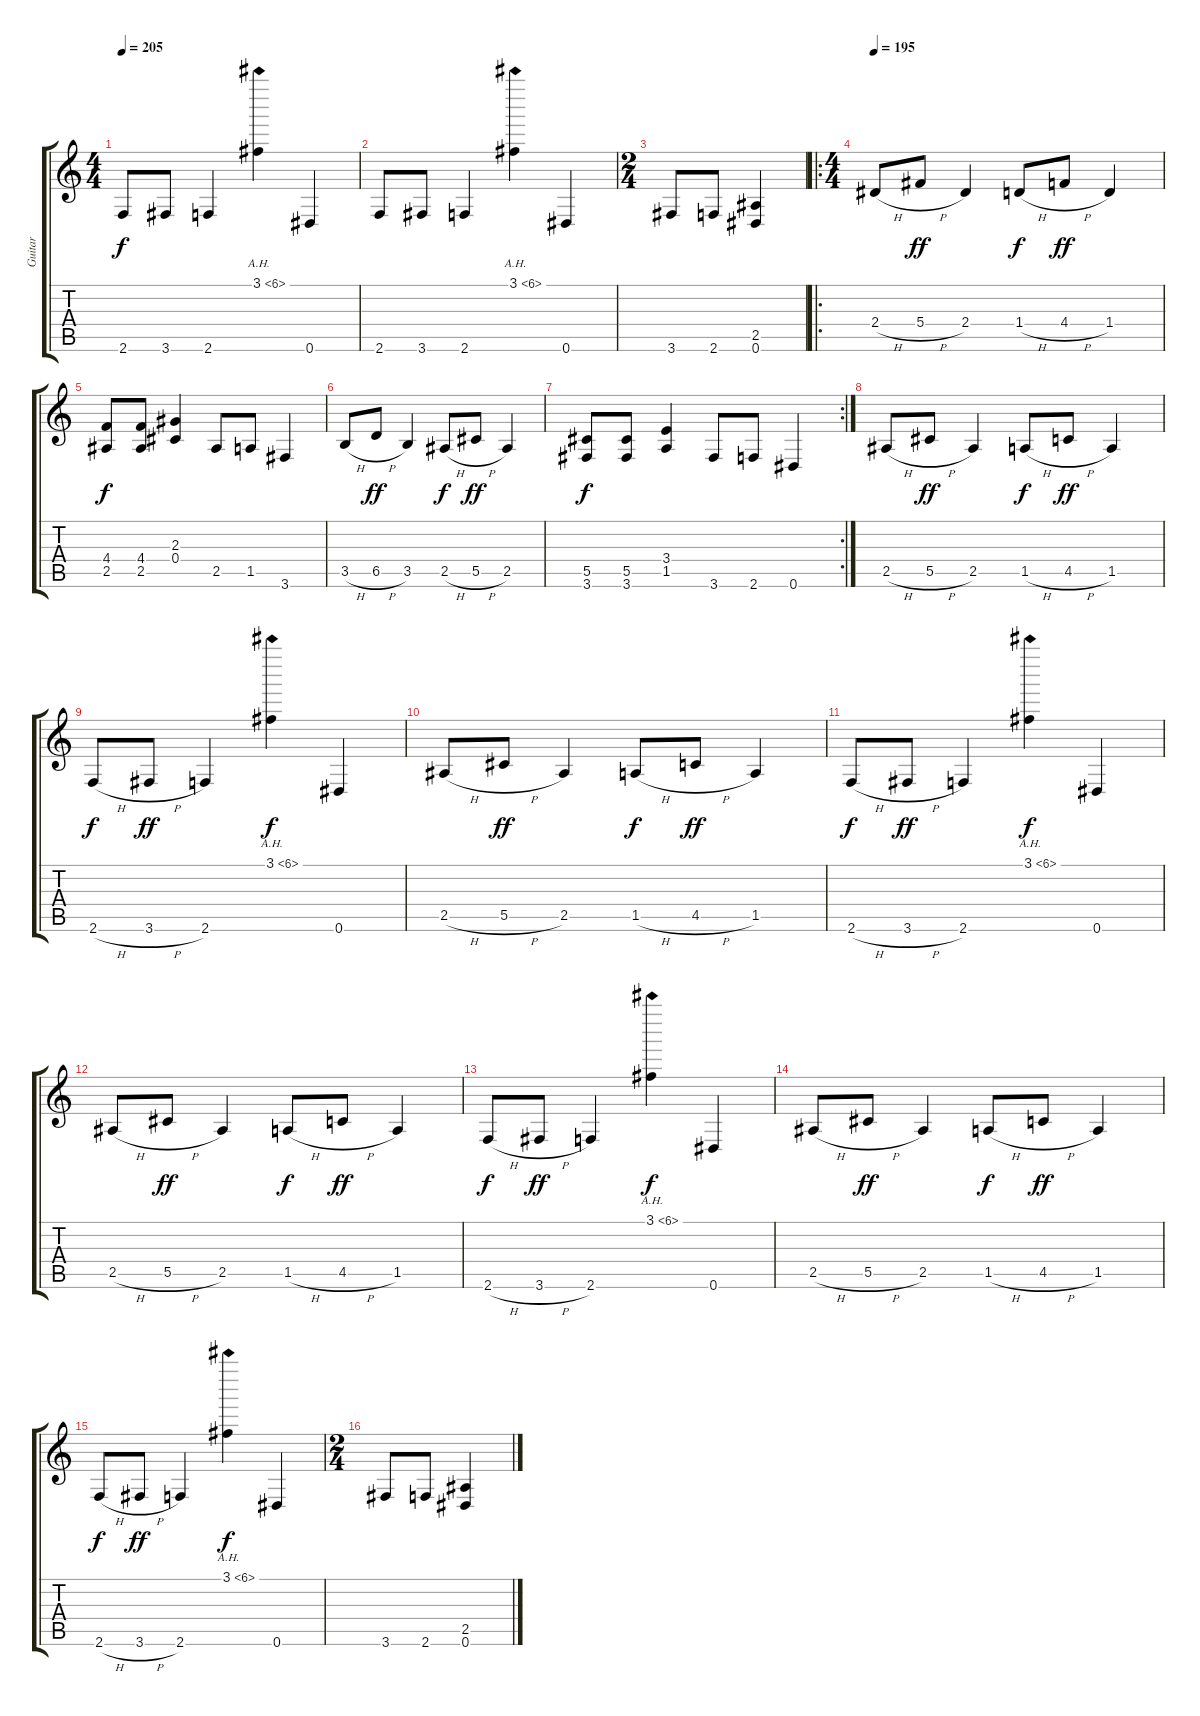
\track ("Guitar" "Guitar") {instrument distortionguitar}
\staff {score tabs}
\tuning (Eb4 Bb3 Gb3 Db3 Ab2 Eb2) {hide}
\ts (4 4)
\tempo 205
\clef g2
\ks c
2.6.8{dy f} 3.6.8 2.6.4 3.1{ah 3}.4 0.6.4 |
2.6.8 3.6.8 2.6.4 3.1{ah 3}.4 0.6.4 |
\ts (2 4)
3.6.8 2.6.8 (2.5 0.6).4 |
\ro
\ts (4 4)
\tempo 195
2.4{h}.8 5.4{h}.8{dy ff} 2.4.4 1.4{h}.8{dy f} 4.4{h}.8{dy ff} 1.4.4 |
(4.4 2.5).8{dy f} (4.4 2.5).8 (2.3 0.4).4 2.5.8 1.5.8 3.6.4 |
3.5{h}.8 6.5{h}.8{dy ff} 3.5.4 2.5{h}.8{dy f} 5.5{h}.8{dy ff} 2.5.4 |
\rc 2
(5.5 3.6).8{dy f} (5.5 3.6).8 (3.4 1.5).4 3.6.8 2.6.8 0.6.4 |
2.5{h}.8 5.5{h}.8{dy ff} 2.5.4 1.5{h}.8{dy f} 4.5{h}.8{dy ff} 1.5.4 |
2.6{h}.8{dy f} 3.6{h}.8{dy ff} 2.6.4 3.1{ah 3}.4{dy f} 0.6.4 |
2.5{h}.8 5.5{h}.8{dy ff} 2.5.4 1.5{h}.8{dy f} 4.5{h}.8{dy ff} 1.5.4 |
2.6{h}.8{dy f} 3.6{h}.8{dy ff} 2.6.4 3.1{ah 3}.4{dy f} 0.6.4 |
2.5{h}.8 5.5{h}.8{dy ff} 2.5.4 1.5{h}.8{dy f} 4.5{h}.8{dy ff} 1.5.4 |
2.6{h}.8{dy f} 3.6{h}.8{dy ff} 2.6.4 3.1{ah 3}.4{dy f} 0.6.4 |
2.5{h}.8 5.5{h}.8{dy ff} 2.5.4 1.5{h}.8{dy f} 4.5{h}.8{dy ff} 1.5.4 |
2.6{h}.8{dy f} 3.6{h}.8{dy ff} 2.6.4 3.1{ah 3}.4{dy f} 0.6.4 |
\ts (2 4)
3.6.8 2.6.8 (2.5 0.6).4
